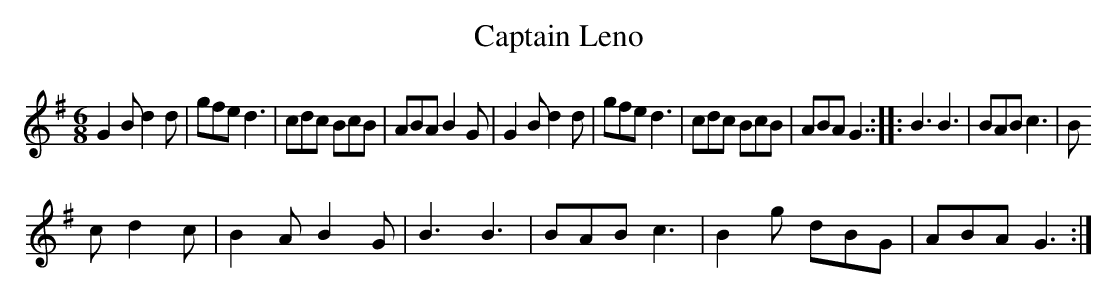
X:1
T:Captain Leno
M:6/8
L:1/8
K:G
G2Bd2d|gfed3|cdc BcB|ABA B2G|G2Bd2d|gfe d3|cdc BcB|ABA G3:|:B3B3|BABc3|B
2cd2c|B2AB2G|B3B3|BAB c3|B2g dBG|ABA G3:|
